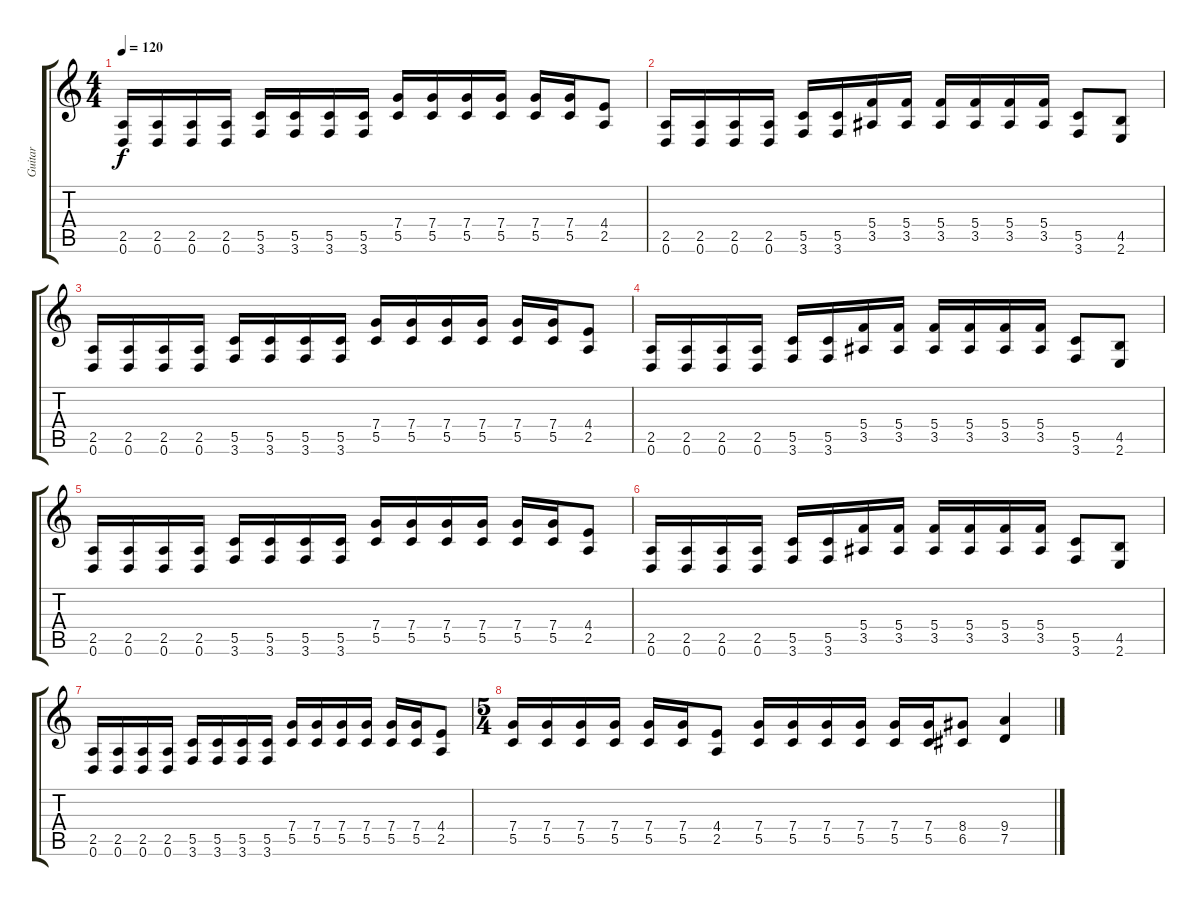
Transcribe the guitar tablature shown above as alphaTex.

\track ("Guitar" "Guitar") {instrument distortionguitar}
\staff {score tabs}
\tuning (D4 A3 F3 C3 G2 D2) {hide}
\ts (4 4)
\tempo 120
\clef g2
\ks c
(2.5 0.6).16{dy f} (2.5 0.6).16 (2.5 0.6).16 (2.5 0.6).16 (5.5 3.6).16 (5.5 3.6).16 (5.5 3.6).16 (5.5 3.6).16 (7.4 5.5).16 (7.4 5.5).16 (7.4 5.5).16 (7.4 5.5).16 (7.4 5.5).16 (7.4 5.5).16 (4.4 2.5).8 |
(2.5 0.6).16 (2.5 0.6).16 (2.5 0.6).16 (2.5 0.6).16 (5.5 3.6).16 (5.5 3.6).16 (5.4 3.5).16 (5.4 3.5).16 (5.4 3.5).16 (5.4 3.5).16 (5.4 3.5).16 (5.4 3.5).16 (5.5 3.6).8 (4.5 2.6).8 |
(2.5 0.6).16 (2.5 0.6).16 (2.5 0.6).16 (2.5 0.6).16 (5.5 3.6).16 (5.5 3.6).16 (5.5 3.6).16 (5.5 3.6).16 (7.4 5.5).16 (7.4 5.5).16 (7.4 5.5).16 (7.4 5.5).16 (7.4 5.5).16 (7.4 5.5).16 (4.4 2.5).8 |
(2.5 0.6).16 (2.5 0.6).16 (2.5 0.6).16 (2.5 0.6).16 (5.5 3.6).16 (5.5 3.6).16 (5.4 3.5).16 (5.4 3.5).16 (5.4 3.5).16 (5.4 3.5).16 (5.4 3.5).16 (5.4 3.5).16 (5.5 3.6).8 (4.5 2.6).8 |
(2.5 0.6).16 (2.5 0.6).16 (2.5 0.6).16 (2.5 0.6).16 (5.5 3.6).16 (5.5 3.6).16 (5.5 3.6).16 (5.5 3.6).16 (7.4 5.5).16 (7.4 5.5).16 (7.4 5.5).16 (7.4 5.5).16 (7.4 5.5).16 (7.4 5.5).16 (4.4 2.5).8 |
(2.5 0.6).16 (2.5 0.6).16 (2.5 0.6).16 (2.5 0.6).16 (5.5 3.6).16 (5.5 3.6).16 (5.4 3.5).16 (5.4 3.5).16 (5.4 3.5).16 (5.4 3.5).16 (5.4 3.5).16 (5.4 3.5).16 (5.5 3.6).8 (4.5 2.6).8 |
(2.5 0.6).16 (2.5 0.6).16 (2.5 0.6).16 (2.5 0.6).16 (5.5 3.6).16 (5.5 3.6).16 (5.5 3.6).16 (5.5 3.6).16 (7.4 5.5).16 (7.4 5.5).16 (7.4 5.5).16 (7.4 5.5).16 (7.4 5.5).16 (7.4 5.5).16 (4.4 2.5).8 |
\ts (5 4)
(7.4 5.5).16 (7.4 5.5).16 (7.4 5.5).16 (7.4 5.5).16 (7.4 5.5).16 (7.4 5.5).16 (4.4 2.5).8 (7.4 5.5).16 (7.4 5.5).16 (7.4 5.5).16 (7.4 5.5).16 (7.4 5.5).16 (7.4 5.5).16 (8.4 6.5).8 (9.4 7.5).4
